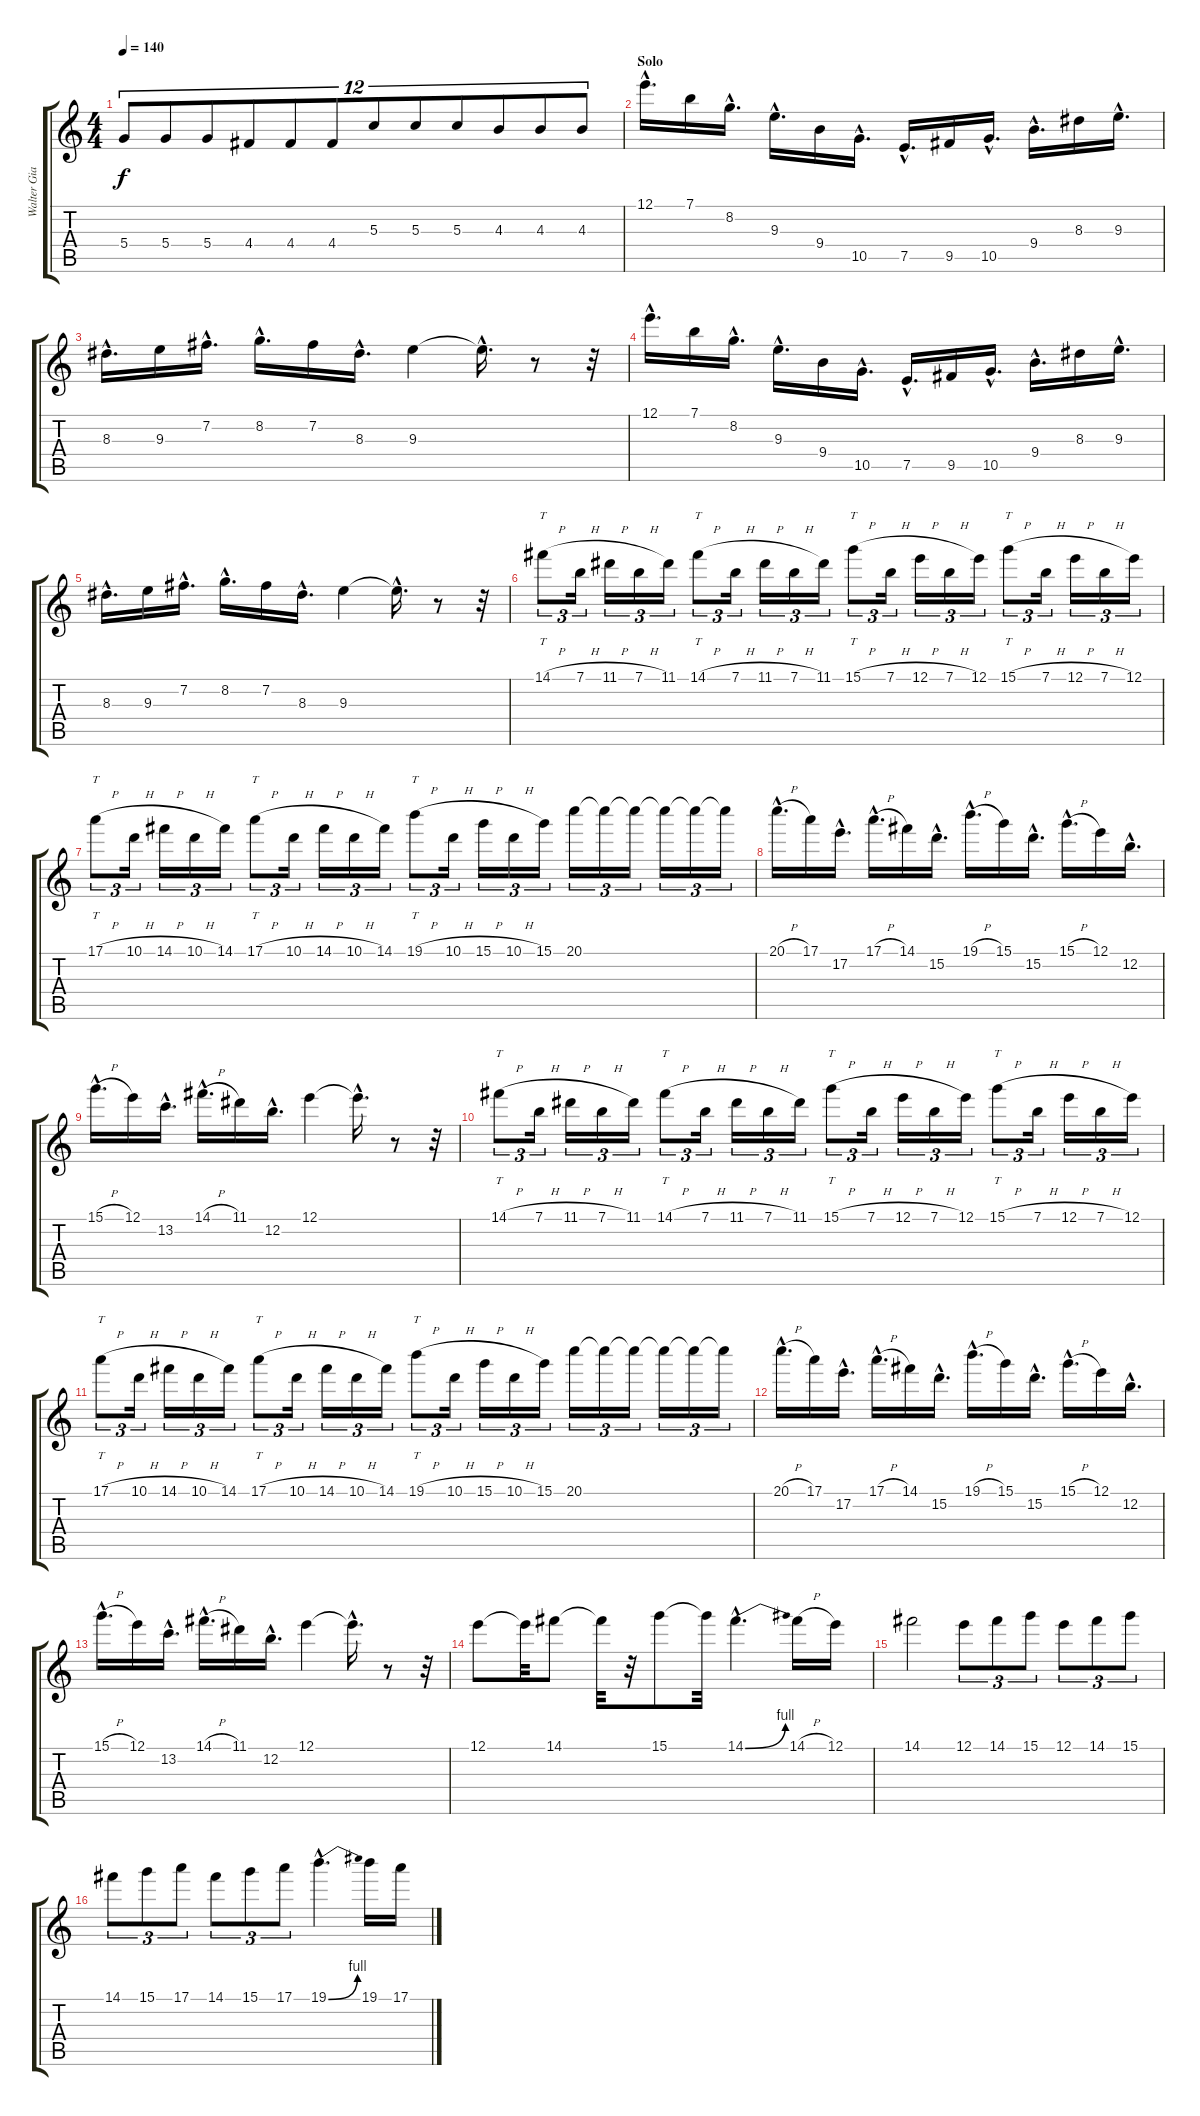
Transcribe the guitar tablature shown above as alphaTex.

\track ("Walter Giardino" "Walter Gia") {instrument distortionguitar}
\staff {score tabs}
\tuning (E4 B3 G3 D3 A2 E2) {hide}
\ts (4 4)
\tempo 140
\clef g2
\ks c
5.4.8{tu (12 8) dy f} 5.4.8{tu (12 8)} 5.4.8{tu (12 8)} 4.4.8{tu (12 8)} 4.4.8{tu (12 8)} 4.4.8{tu (12 8)} 5.3.8{tu (12 8)} 5.3.8{tu (12 8)} 5.3.8{tu (12 8)} 4.3.8{tu (12 8)} 4.3.8{tu (12 8)} 4.3.8{tu (12 8)} |
\section ("" "Solo")
12.1{hac}.16{d volume 13} 7.1.16 8.2{hac}.16{d} 9.3{hac}.16{d} 9.4.16 10.5{hac}.16{d} 7.5{hac}.16{d} 9.5.16 10.5{hac}.16{d} 9.4{hac}.16{d} 8.3.16 9.3{hac}.16{d} |
8.3{hac}.16{d} 9.3.16 7.2{hac}.16{d} 8.2{hac}.16{d} 7.2.16 8.3{hac}.16{d} 9.3.4 9.3{hac t}.16{d} r.8 r.32 |
12.1{hac}.16{d} 7.1.16 8.2{hac}.16{d} 9.3{hac}.16{d} 9.4.16 10.5{hac}.16{d} 7.5{hac}.16{d} 9.5.16 10.5{hac}.16{d} 9.4{hac}.16{d} 8.3.16 9.3{hac}.16{d} |
8.3{hac}.16{d} 9.3.16 7.2{hac}.16{d} 8.2{hac}.16{d} 7.2.16 8.3{hac}.16{d} 9.3.4 9.3{hac t}.16{d} r.8 r.32 |
14.1{h}.8{tt tu (3 2)} 7.1{h}.16{tu (3 2)} 11.1{h}.16{tu (3 2)} 7.1{h}.16{tu (3 2)} 11.1.16{tu (3 2)} 14.1{h}.8{tt tu (3 2)} 7.1{h}.16{tu (3 2)} 11.1{h}.16{tu (3 2)} 7.1{h}.16{tu (3 2)} 11.1.16{tu (3 2)} 15.1{h}.8{tt tu (3 2)} 7.1{h}.16{tu (3 2)} 12.1{h}.16{tu (3 2)} 7.1{h}.16{tu (3 2)} 12.1.16{tu (3 2)} 15.1{h}.8{tt tu (3 2)} 7.1{h}.16{tu (3 2)} 12.1{h}.16{tu (3 2)} 7.1{h}.16{tu (3 2)} 12.1.16{tu (3 2)} |
17.1{h}.8{tt tu (3 2)} 10.1{h}.16{tu (3 2)} 14.1{h}.16{tu (3 2)} 10.1{h}.16{tu (3 2)} 14.1.16{tu (3 2)} 17.1{h}.8{tt tu (3 2)} 10.1{h}.16{tu (3 2)} 14.1{h}.16{tu (3 2)} 10.1{h}.16{tu (3 2)} 14.1.16{tu (3 2)} 19.1{h}.8{tt tu (3 2)} 10.1{h}.16{tu (3 2)} 15.1{h}.16{tu (3 2)} 10.1{h}.16{tu (3 2)} 15.1.16{tu (3 2)} 20.1.16{tu (3 2)} 20.1{t}.16{tu (3 2)} 20.1{t}.16{tu (3 2)} 20.1{t}.16{tu (3 2)} 20.1{t}.16{tu (3 2)} 20.1{t}.16{tu (3 2)} |
20.1{h hac}.16{d} 17.1.16 17.2{hac}.16{d} 17.1{h hac}.16{d} 14.1.16 15.2{hac}.16{d} 19.1{h hac}.16{d} 15.1.16 15.2{hac}.16{d} 15.1{h hac}.16{d} 12.1.16 12.2{hac}.16{d} |
15.1{h hac}.16{d} 12.1.16 13.2{hac}.16{d} 14.1{h hac}.16{d} 11.1.16 12.2{hac}.16{d} 12.1.4 12.1{hac t}.16{d} r.8 r.32 |
14.1{h}.8{tt tu (3 2)} 7.1{h}.16{tu (3 2)} 11.1{h}.16{tu (3 2)} 7.1{h}.16{tu (3 2)} 11.1.16{tu (3 2)} 14.1{h}.8{tt tu (3 2)} 7.1{h}.16{tu (3 2)} 11.1{h}.16{tu (3 2)} 7.1{h}.16{tu (3 2)} 11.1.16{tu (3 2)} 15.1{h}.8{tt tu (3 2)} 7.1{h}.16{tu (3 2)} 12.1{h}.16{tu (3 2)} 7.1{h}.16{tu (3 2)} 12.1.16{tu (3 2)} 15.1{h}.8{tt tu (3 2)} 7.1{h}.16{tu (3 2)} 12.1{h}.16{tu (3 2)} 7.1{h}.16{tu (3 2)} 12.1.16{tu (3 2)} |
17.1{h}.8{tt tu (3 2)} 10.1{h}.16{tu (3 2)} 14.1{h}.16{tu (3 2)} 10.1{h}.16{tu (3 2)} 14.1.16{tu (3 2)} 17.1{h}.8{tt tu (3 2)} 10.1{h}.16{tu (3 2)} 14.1{h}.16{tu (3 2)} 10.1{h}.16{tu (3 2)} 14.1.16{tu (3 2)} 19.1{h}.8{tt tu (3 2)} 10.1{h}.16{tu (3 2)} 15.1{h}.16{tu (3 2)} 10.1{h}.16{tu (3 2)} 15.1.16{tu (3 2)} 20.1.16{tu (3 2)} 20.1{t}.16{tu (3 2)} 20.1{t}.16{tu (3 2)} 20.1{t}.16{tu (3 2)} 20.1{t}.16{tu (3 2)} 20.1{t}.16{tu (3 2)} |
20.1{h hac}.16{d} 17.1.16 17.2{hac}.16{d} 17.1{h hac}.16{d} 14.1.16 15.2{hac}.16{d} 19.1{h hac}.16{d} 15.1.16 15.2{hac}.16{d} 15.1{h hac}.16{d} 12.1.16 12.2{hac}.16{d} |
15.1{h hac}.16{d} 12.1.16 13.2{hac}.16{d} 14.1{h hac}.16{d} 11.1.16 12.2{hac}.16{d} 12.1.4 12.1{hac t}.16{d} r.8 r.32 |
12.1.8 12.1{t}.32 14.1.8 14.1{t}.32 r.32 15.1.8 15.1{t}.32 14.1{be (bend 0 0 60 4) hac}.4{d} 14.1{h}.16 12.1.16 |
14.1.2 12.1.8{tu (3 2)} 14.1.8{tu (3 2)} 15.1.8{tu (3 2)} 12.1.8{tu (3 2)} 14.1.8{tu (3 2)} 15.1.8{tu (3 2)} |
14.1.8{tu (3 2)} 15.1.8{tu (3 2)} 17.1.8{tu (3 2)} 14.1.8{tu (3 2)} 15.1.8{tu (3 2)} 17.1.8{tu (3 2)} 19.1{be (bend 0 0 60 4) hac}.4{d} 19.1.16 17.1.16
